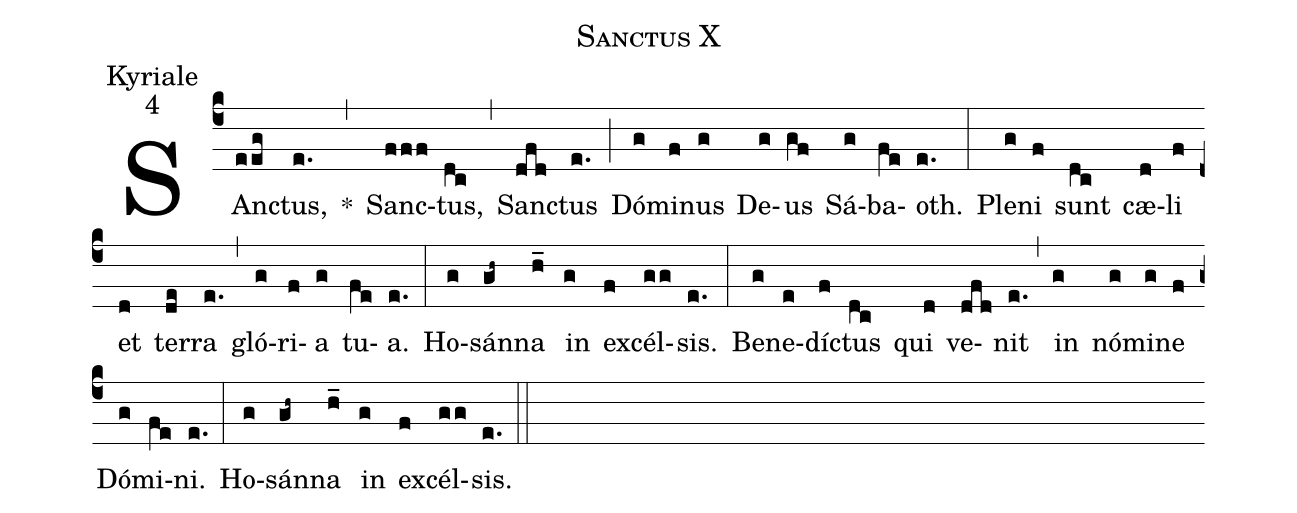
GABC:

name:Sanctus X;
office-part:Kyriale;
mode:4;
%%
(c4) SAnc(eeg)tus,(e.) <sp>*</sp>(,) Sanc(fff)tus,(dc) (,) Sanc(dfd)tus(e.) (;) Dó(g)mi(f)nus(g) De(g)us(gf) Sá(g)ba(fe)oth.(e.) (:) Ple(g)ni(f) sunt(dc) cæ(d)li(f) et(d) ter(de)ra(e.) (,) gló(g)ri(f)a(g) tu(fe)a.(e.) (:) Ho(g)sán(gh~)na(h_) in(g) ex(f)cél(gg)sis.(e.) (:) Be(g)ne(e)díc(f)tus(dc) qui(d) ve(dfd)nit(e.) (,) in(g) nó(g)mi(g)ne(f) Dó(g)mi(fe)ni.(e.) (:) Ho(g)sán(gh~)na(h_) in(g) ex(f)cél(gg)sis.(e.) (::)
